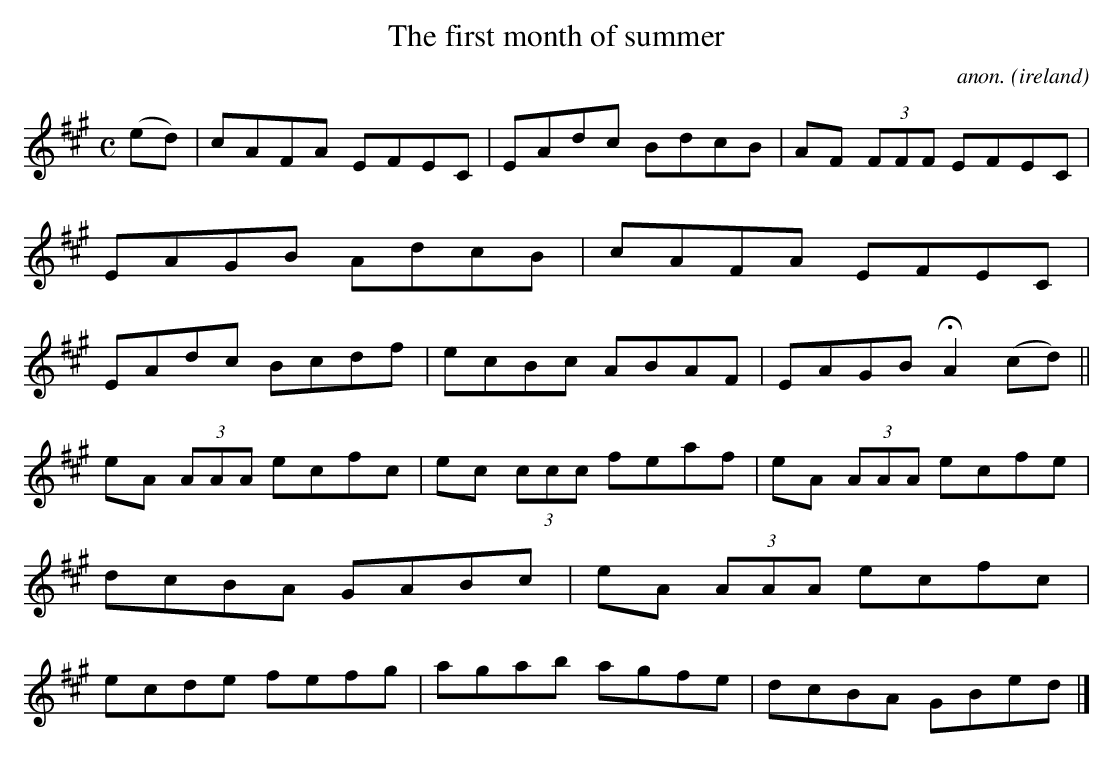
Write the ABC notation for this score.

X:1
T:The first month of summer
O:ireland
C:anon.
M:C
L:1/8
K:Dlyd
(ed)W|cAFA EFEC|EAdc BdcB|AF (3FFF EFEC|EAGB AdcB|cAFA EFEC|EAdc Bcdf|ecBc ABAF|EAGB HA2 (cd)||
eA (3AAA ecfc|ec (3ccc feaf|eA (3AAA ecfe|dcBA GABc|eA (3AAA ecfc|ecde fefg|agab agfe|dcBA GBedW|]
